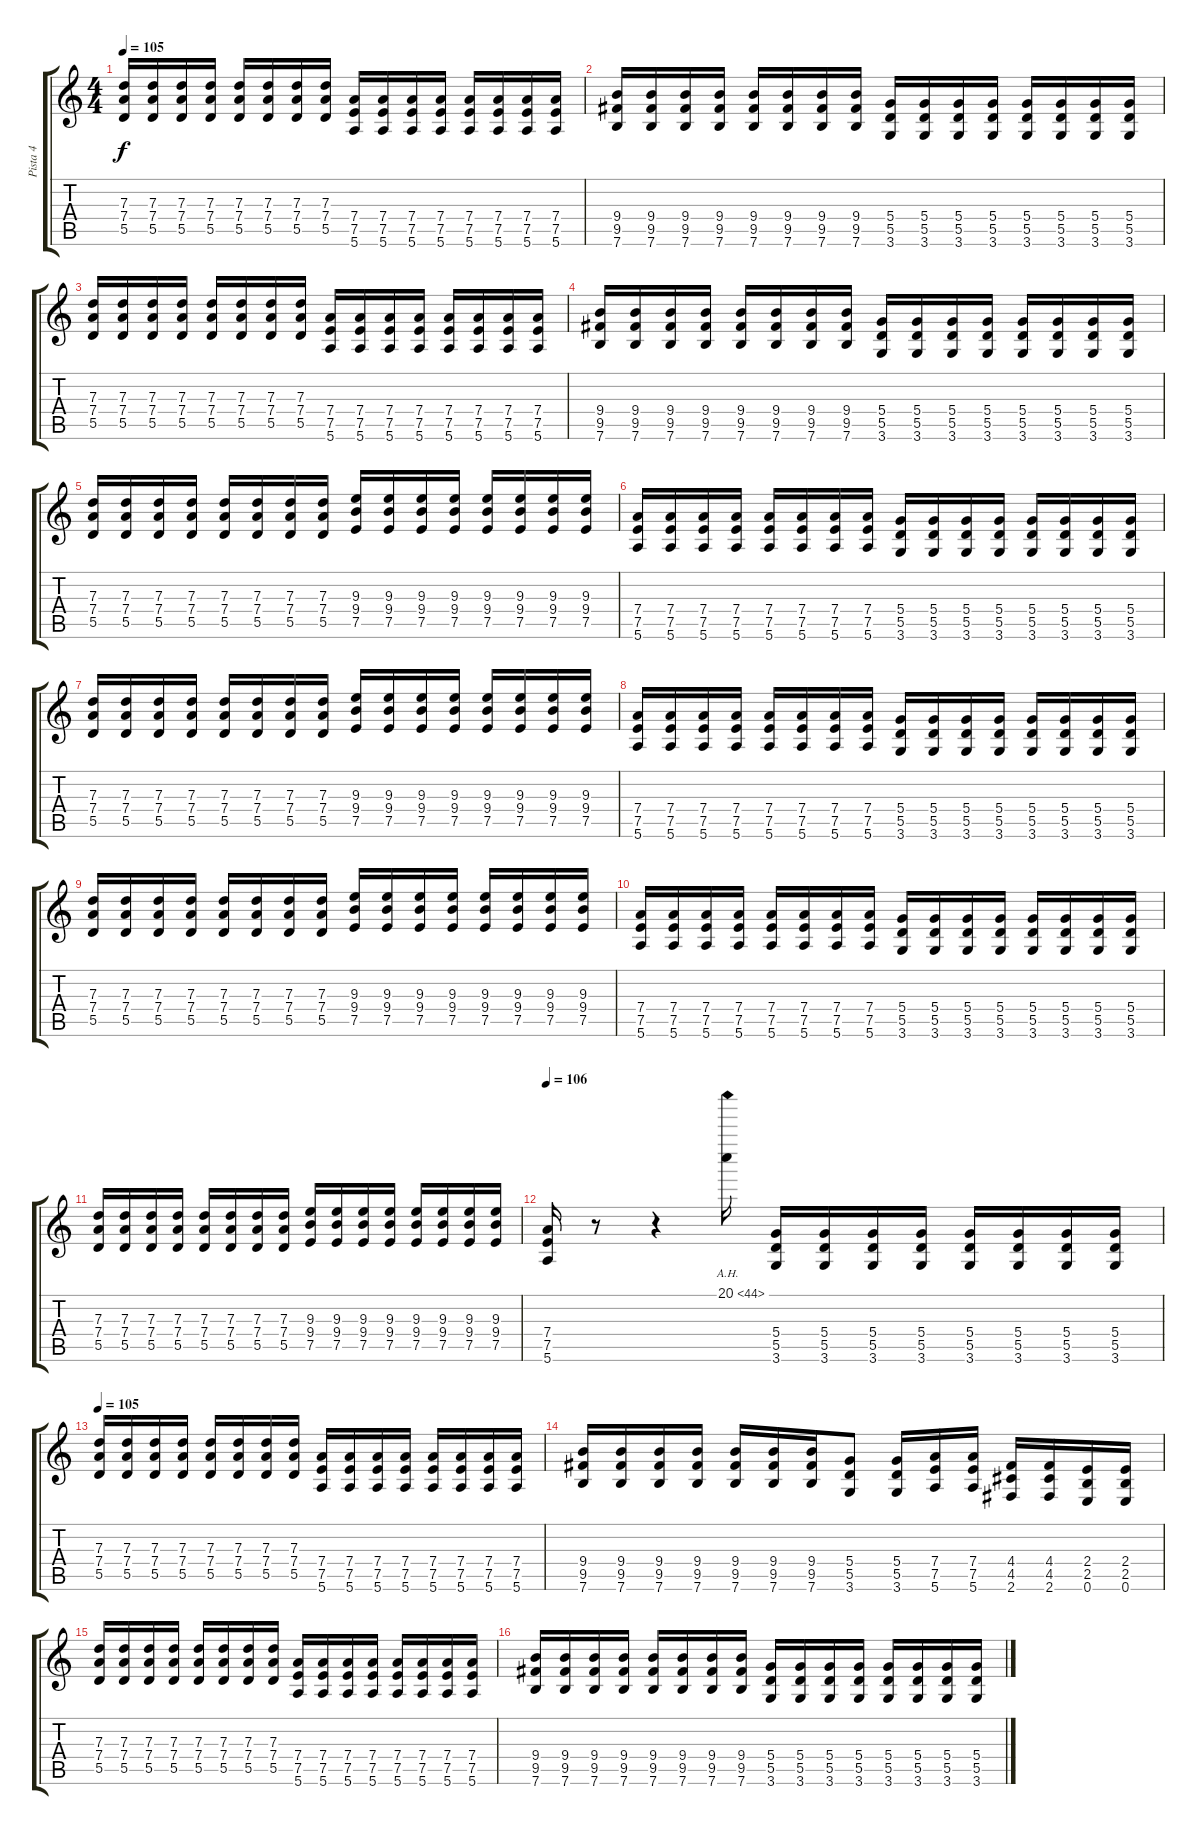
\track ("Pista 4" "Pista 4") {instrument distortionguitar}
\staff {score tabs}
\tuning (E4 B3 G3 D3 A2 E2) {hide}
\ts (4 4)
\tempo 105
\clef g2
\ks c
(7.3 7.4 5.5).16{dy f} (7.3 7.4 5.5).16 (7.3 7.4 5.5).16 (7.3 7.4 5.5).16 (7.3 7.4 5.5).16 (7.3 7.4 5.5).16 (7.3 7.4 5.5).16 (7.3 7.4 5.5).16 (7.4 7.5 5.6).16 (7.4 7.5 5.6).16 (7.4 7.5 5.6).16 (7.4 7.5 5.6).16 (7.4 7.5 5.6).16 (7.4 7.5 5.6).16 (7.4 7.5 5.6).16 (7.4 7.5 5.6).16 |
(9.4 9.5 7.6).16 (9.4 9.5 7.6).16 (9.4 9.5 7.6).16 (9.4 9.5 7.6).16 (9.4 9.5 7.6).16 (9.4 9.5 7.6).16 (9.4 9.5 7.6).16 (9.4 9.5 7.6).16 (5.4 5.5 3.6).16 (5.4 5.5 3.6).16 (5.4 5.5 3.6).16 (5.4 5.5 3.6).16 (5.4 5.5 3.6).16 (5.4 5.5 3.6).16 (5.4 5.5 3.6).16 (5.4 5.5 3.6).16 |
(7.3 7.4 5.5).16 (7.3 7.4 5.5).16 (7.3 7.4 5.5).16 (7.3 7.4 5.5).16 (7.3 7.4 5.5).16 (7.3 7.4 5.5).16 (7.3 7.4 5.5).16 (7.3 7.4 5.5).16 (7.4 7.5 5.6).16 (7.4 7.5 5.6).16 (7.4 7.5 5.6).16 (7.4 7.5 5.6).16 (7.4 7.5 5.6).16 (7.4 7.5 5.6).16 (7.4 7.5 5.6).16 (7.4 7.5 5.6).16 |
(9.4 9.5 7.6).16 (9.4 9.5 7.6).16 (9.4 9.5 7.6).16 (9.4 9.5 7.6).16 (9.4 9.5 7.6).16 (9.4 9.5 7.6).16 (9.4 9.5 7.6).16 (9.4 9.5 7.6).16 (5.4 5.5 3.6).16 (5.4 5.5 3.6).16 (5.4 5.5 3.6).16 (5.4 5.5 3.6).16 (5.4 5.5 3.6).16 (5.4 5.5 3.6).16 (5.4 5.5 3.6).16 (5.4 5.5 3.6).16 |
(7.3 7.4 5.5).16 (7.3 7.4 5.5).16 (7.3 7.4 5.5).16 (7.3 7.4 5.5).16 (7.3 7.4 5.5).16 (7.3 7.4 5.5).16 (7.3 7.4 5.5).16 (7.3 7.4 5.5).16 (9.3 9.4 7.5).16 (9.3 9.4 7.5).16 (9.3 9.4 7.5).16 (9.3 9.4 7.5).16 (9.3 9.4 7.5).16 (9.3 9.4 7.5).16 (9.3 9.4 7.5).16 (9.3 9.4 7.5).16 |
(7.4 7.5 5.6).16 (7.4 7.5 5.6).16 (7.4 7.5 5.6).16 (7.4 7.5 5.6).16 (7.4 7.5 5.6).16 (7.4 7.5 5.6).16 (7.4 7.5 5.6).16 (7.4 7.5 5.6).16 (5.4 5.5 3.6).16 (5.4 5.5 3.6).16 (5.4 5.5 3.6).16 (5.4 5.5 3.6).16 (5.4 5.5 3.6).16 (5.4 5.5 3.6).16 (5.4 5.5 3.6).16 (5.4 5.5 3.6).16 |
(7.3 7.4 5.5).16 (7.3 7.4 5.5).16 (7.3 7.4 5.5).16 (7.3 7.4 5.5).16 (7.3 7.4 5.5).16 (7.3 7.4 5.5).16 (7.3 7.4 5.5).16 (7.3 7.4 5.5).16 (9.3 9.4 7.5).16 (9.3 9.4 7.5).16 (9.3 9.4 7.5).16 (9.3 9.4 7.5).16 (9.3 9.4 7.5).16 (9.3 9.4 7.5).16 (9.3 9.4 7.5).16 (9.3 9.4 7.5).16 |
(7.4 7.5 5.6).16 (7.4 7.5 5.6).16 (7.4 7.5 5.6).16 (7.4 7.5 5.6).16 (7.4 7.5 5.6).16 (7.4 7.5 5.6).16 (7.4 7.5 5.6).16 (7.4 7.5 5.6).16 (5.4 5.5 3.6).16 (5.4 5.5 3.6).16 (5.4 5.5 3.6).16 (5.4 5.5 3.6).16 (5.4 5.5 3.6).16 (5.4 5.5 3.6).16 (5.4 5.5 3.6).16 (5.4 5.5 3.6).16 |
(7.3 7.4 5.5).16 (7.3 7.4 5.5).16 (7.3 7.4 5.5).16 (7.3 7.4 5.5).16 (7.3 7.4 5.5).16 (7.3 7.4 5.5).16 (7.3 7.4 5.5).16 (7.3 7.4 5.5).16 (9.3 9.4 7.5).16 (9.3 9.4 7.5).16 (9.3 9.4 7.5).16 (9.3 9.4 7.5).16 (9.3 9.4 7.5).16 (9.3 9.4 7.5).16 (9.3 9.4 7.5).16 (9.3 9.4 7.5).16 |
(7.4 7.5 5.6).16 (7.4 7.5 5.6).16 (7.4 7.5 5.6).16 (7.4 7.5 5.6).16 (7.4 7.5 5.6).16 (7.4 7.5 5.6).16 (7.4 7.5 5.6).16 (7.4 7.5 5.6).16 (5.4 5.5 3.6).16 (5.4 5.5 3.6).16 (5.4 5.5 3.6).16 (5.4 5.5 3.6).16 (5.4 5.5 3.6).16 (5.4 5.5 3.6).16 (5.4 5.5 3.6).16 (5.4 5.5 3.6).16 |
(7.3 7.4 5.5).16 (7.3 7.4 5.5).16 (7.3 7.4 5.5).16 (7.3 7.4 5.5).16 (7.3 7.4 5.5).16 (7.3 7.4 5.5).16 (7.3 7.4 5.5).16 (7.3 7.4 5.5).16 (9.3 9.4 7.5).16 (9.3 9.4 7.5).16 (9.3 9.4 7.5).16 (9.3 9.4 7.5).16 (9.3 9.4 7.5).16 (9.3 9.4 7.5).16 (9.3 9.4 7.5).16 (9.3 9.4 7.5).16 |
\tempo 106
(7.4 7.5 5.6).16 r.8 r.4 20.1{ah 24}.16 (5.4 5.5 3.6).16 (5.4 5.5 3.6).16 (5.4 5.5 3.6).16 (5.4 5.5 3.6).16 (5.4 5.5 3.6).16 (5.4 5.5 3.6).16 (5.4 5.5 3.6).16 (5.4 5.5 3.6).16 |
\tempo 105
(7.3 7.4 5.5).16 (7.3 7.4 5.5).16 (7.3 7.4 5.5).16 (7.3 7.4 5.5).16 (7.3 7.4 5.5).16 (7.3 7.4 5.5).16 (7.3 7.4 5.5).16 (7.3 7.4 5.5).16 (7.4 7.5 5.6).16 (7.4 7.5 5.6).16 (7.4 7.5 5.6).16 (7.4 7.5 5.6).16 (7.4 7.5 5.6).16 (7.4 7.5 5.6).16 (7.4 7.5 5.6).16 (7.4 7.5 5.6).16 |
(9.4 9.5 7.6).16 (9.4 9.5 7.6).16 (9.4 9.5 7.6).16 (9.4 9.5 7.6).16 (9.4 9.5 7.6).16 (9.4 9.5 7.6).16 (9.4 9.5 7.6).16 (5.4 5.5 3.6).8 (5.4 5.5 3.6).16 (7.4 7.5 5.6).16 (7.4 7.5 5.6).16 (4.4 4.5 2.6).16 (4.4 4.5 2.6).16 (2.4 2.5 0.6).16 (2.4 2.5 0.6).16 |
(7.3 7.4 5.5).16 (7.3 7.4 5.5).16 (7.3 7.4 5.5).16 (7.3 7.4 5.5).16 (7.3 7.4 5.5).16 (7.3 7.4 5.5).16 (7.3 7.4 5.5).16 (7.3 7.4 5.5).16 (7.4 7.5 5.6).16 (7.4 7.5 5.6).16 (7.4 7.5 5.6).16 (7.4 7.5 5.6).16 (7.4 7.5 5.6).16 (7.4 7.5 5.6).16 (7.4 7.5 5.6).16 (7.4 7.5 5.6).16 |
(9.4 9.5 7.6).16 (9.4 9.5 7.6).16 (9.4 9.5 7.6).16 (9.4 9.5 7.6).16 (9.4 9.5 7.6).16 (9.4 9.5 7.6).16 (9.4 9.5 7.6).16 (9.4 9.5 7.6).16 (5.4 5.5 3.6).16 (5.4 5.5 3.6).16 (5.4 5.5 3.6).16 (5.4 5.5 3.6).16 (5.4 5.5 3.6).16 (5.4 5.5 3.6).16 (5.4 5.5 3.6).16 (5.4 5.5 3.6).16
